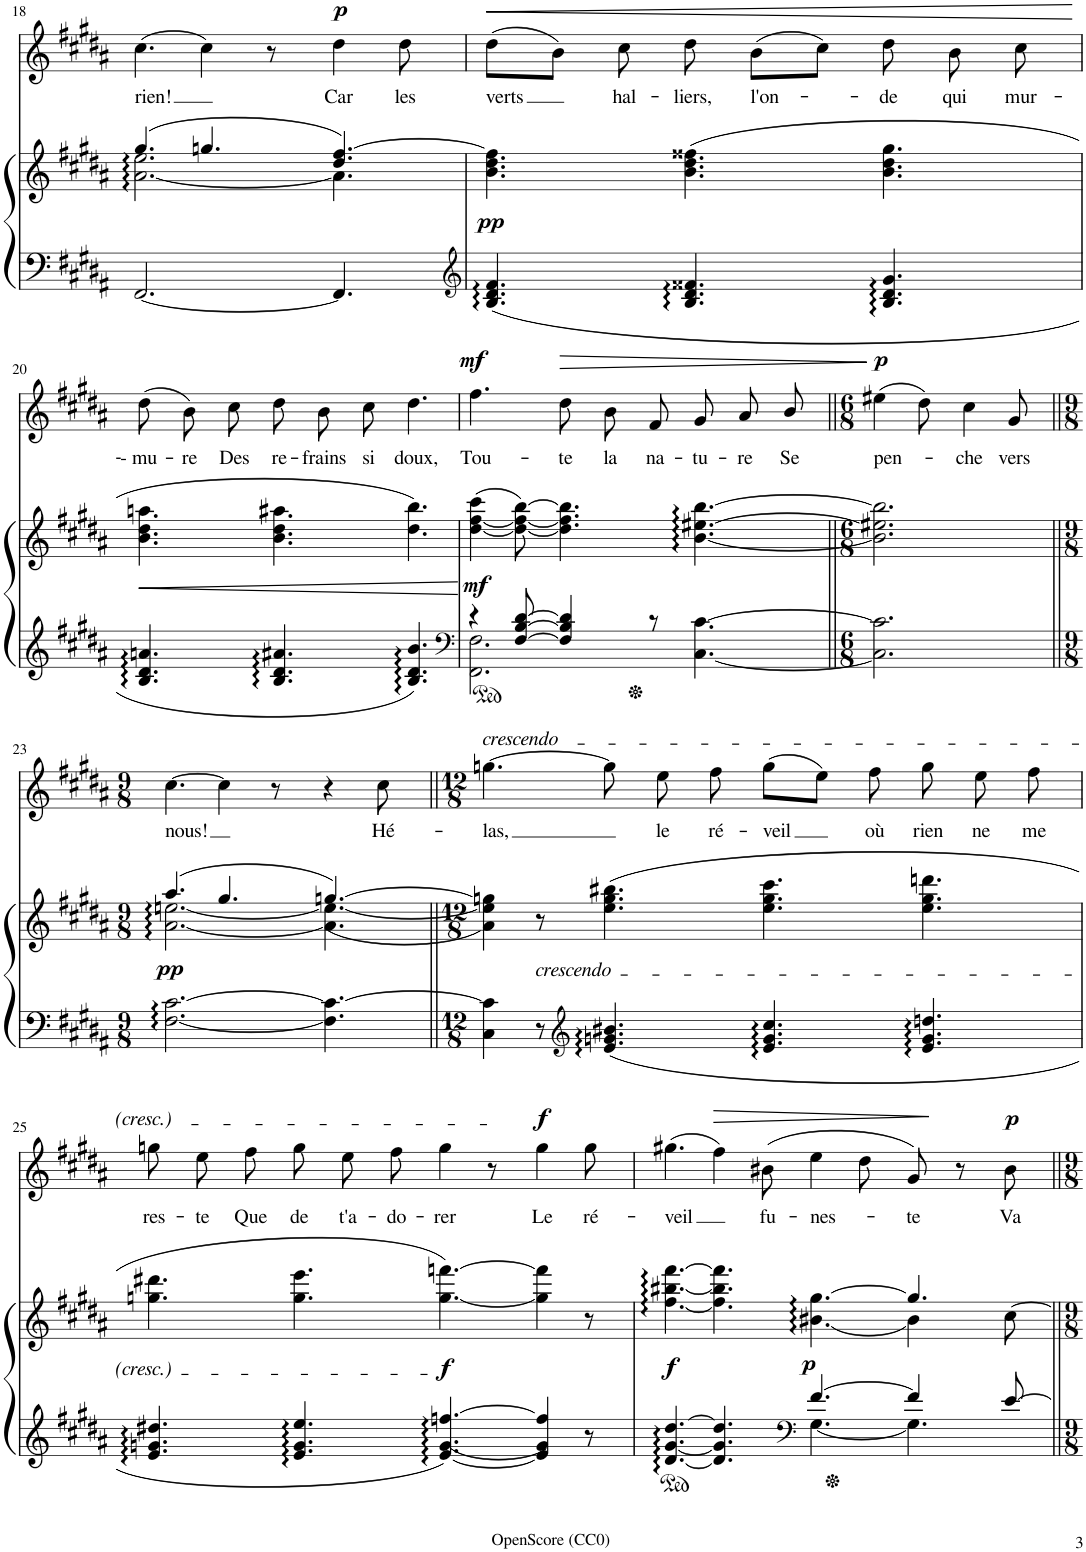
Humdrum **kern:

**kern	**kern	**dynam	**kern	**text	**dynam
*part2	*part2	*part2	*part1	*part1	*part1
*staff3	*staff2	*staff2/3	*staff1	*staff1	*staff1
*I"Piano	*	*	*I"Chant Voice	*	*
*I'Pno	*	*	*	*	*
!!LO:PB:g=z
*clefF4	*clefG2	*	*clefG2	*	*
*k[f#c#g#d#a#]	*k[f#c#g#d#a#]	*	*k[f#c#g#d#a#]	*	*
*M9/8	*M9/8	*	*M9/8	*	*
=18	=18	=18	=18	=18	=18
*	*^	*	*	*	*
!	!	!	!	!	!LO:LY:b	!
[2.FF#/	(4.gg#/	[2.a#\ 2.ee\	.	[4.cc#\	rien!	.
.	4.ggn/	.	.	4cc#\]	.	.
.	.	.	.	8r	.	.
!	!	!	!	!	!LO:LY:b	!LO:DY:a
4.FF#/]	4.dd#/ [4.ff#/)	4.a#\]	.	4dd#\	Car	p
!	!	!	!	!	!LO:LY:b	!
.	.	.	.	8dd#\	les	.
*	*v	*v	*	*	*	*
=19	=19	=19	=19	=19	=19
*clefG2	*	*	*	*	*
!	!	!LO:DY:b	!	!LO:LY:b	!LO:HP:b
4.B/ 4.d#/ 4.f#/	4.b\ 4.dd#\ 4.ff#\]	pp	(8dd#\L	verts	<
.	.	.	8b\J)	.	.
!	!	!	!	!LO:LY:b	!
.	.	.	8cc#\	hal-	.
!	!	!	!	!LO:LY:b	!
4.B/ 4.d#/ 4.f##X/	(>4.b\ 4.dd#\ 4.ff##X\	.	8dd#\	-liers,	.
!	!	!	!	!LO:LY:b	!
.	.	.	(8b\L	l'on-	.
.	.	.	8cc#\J)	.	.
!	!	!	!	!LO:LY:b	!
4.B/ 4.d#/ 4.g#/	4.b\ 4.dd#\ 4.gg#\	.	8dd#\	-de	.
!	!	!	!	!LO:LY:b	!
.	.	.	8b\	qui	.
!	!	!	!	!LO:LY:b	!
.	.	.	8cc#\	mur-	.
.	.	.	.	.	[
!!LO:LB:g=z
=20	=20	=20	=20	=20	=20
!	!	!LO:HP:b	!	!LO:LY:b	!
4.B/ 4.d#/ 4.an/	4.b\ 4.dd#\ 4.aan\	<	(8dd#\	-- mu-	.
!	!	!	!	!LO:LY:b	!
.	.	.	8b\)	-re	.
!	!	!	!	!LO:LY:b	!
.	.	.	8cc#\	Des	.
!	!	!	!	!LO:LY:b	!
4.B/ 4.d#/ 4.a#X/	4.b\ 4.dd#\ 4.aa#X\	.	8dd#\	re-	.
!	!	!	!	!LO:LY:b	!
.	.	.	8b\	-frains	.
!	!	!	!	!LO:LY:b	!
.	.	.	8cc#\	si	.
!	!	!	!	!LO:LY:b	!
4.B/ 4.d#/ 4.b/	4.dd#\ 4.bb\)	.	4.dd#\	doux,	.
.	.	[	.	.	.
=21	=21	=21	=21	=21	=21
*clefF4	*	*	*	*	*
*^	*	*	*	*	*
!	!	!	!LO:DY:b	!	!LO:LY:b	!LO:DY:a
4r	2.FF#\ 2.F#\	(>[4dd#\ [<4ff#\ 4ccc#\	mf	4.ff#\	Tou-	mf
[8F#/ [8B/ [8d#/	.	8dd#\_ 8ff#\_ [8bb\)	.	.	.	.
!	!	!	!	!	!LO:LY:b	!LO:HP:b
4F#/] 4B/] 4d#/]	.	4.dd#\] 4.ff#\] 4.bb\]	.	8dd#\	-te	>
!	!	!	!	!	!LO:LY:b	!
.	.	.	.	8b\	la	.
!	!	!	!	!	!LO:LY:b	!
8r	.	.	.	8f#/	na-	.
!	!	!	!	!	!LO:LY:b	!
4.ryy	[4.C#\ [>4.c#\	[4.b\ [4.ee#X\ [4.bb\	.	8g#/	-tu-	.
!	!	!	!	!	!LO:LY:b	!
.	.	.	.	8a#/	-re	.
!	!	!	!	!	!LO:LY:b	!
.	.	.	.	8b/	Se	.
*v	*v	*	*	*	*	*
.	.	.	.	.	]
=22||	=22||	=22||	=22||	=22||	=22||
*M6/8	*M6/8	*	*M6/8	*	*
!	!	!	!	!LO:LY:b	!LO:DY:a
2.C#\] 2.c#\]	2.b\] 2.ee#X\] 2.bb\]	.	(4ee#X\	pen-	p
.	.	.	8dd#\)	.	.
!	!	!	!	!LO:LY:b	!
.	.	.	4cc#\	-che	.
!	!	!	!	!LO:LY:b	!
.	.	.	8g#/	vers	.
!!LO:LB:g=z
=23||	=23||	=23||	=23||	=23||	=23||
*M9/8	*M9/8	*	*M9/8	*	*
*	*^	*	*	*	*
!	!	!	!LO:DY:b	!	!LO:LY:b	!
[2.F#\ [2.c#\	(4.aa#/	[2.a#\ [2.een\	pp	[4.cc#\	nous!	.
.	4.gg#/	.	.	4cc#\]	.	.
.	.	.	.	8r	.	.
4.F#\] 4.c#\_	[4.ggn/)	(<4.a#\] 4.ee\_	.	4r	.	.
!	!	!	!	!	!LO:LY:b	!
.	.	.	.	8cc#\	Hé-	.
*	*v	*v	*	*	*	*
=24||	=24||	=24||	=24||	=24||	=24||
*M12/8	*M12/8	*	*M12/8	*	*
!	!	!	!LO:TX:a:i:t=crescendo	!	!
!	!	!	!	!LO:LY:b	!
4C#\ 4c#\]	4a#\ 4ee\] 4ggn\])	.	[4.ggn\	-las,	.
!	!LO:TX:b:i:t=crescendo	!	!	!	!
8r	8r	.	.	.	.
*clefG2	*	*	*	*	*
4.e/ 4.gn/ 4.b#X/	(4.ee\ 4.ggn\ 4.bb#X\	.	8gg\]	.	.
!	!	!	!	!LO:LY:b	!
.	.	.	8ee\	le	.
!	!	!	!	!LO:LY:b	!
.	.	.	8ff#\	ré-	.
!	!	!	!	!LO:LY:b	!
4.e/ 4.g/ 4.cc#/	4.ee\ 4.gg\ 4.ccc#\	.	(8gg\L	-veil	.
.	.	.	8ee\J)	.	.
!	!	!	!	!LO:LY:b	!
.	.	.	8ff#\	où	.
!	!	!	!	!LO:LY:b	!
4.e/ 4.g/ 4.ddn/	4.ee\ 4.gg\ 4.dddn\	.	8gg\	rien	.
!	!	!	!	!LO:LY:b	!
.	.	.	8ee\	ne	.
!	!	!	!	!LO:LY:b	!
.	.	.	8ff#\	me	.
!!LO:LB:g=z
=25	=25	=25	=25	=25	=25
!	!	!	!	!LO:LY:b	!
4.e/ 4.gn/ 4.dd#X/	4.ggn\ 4.ddd#X\	.	8ggn\	res-	.
!	!	!	!	!LO:LY:b	!
.	.	.	8ee\	-te	.
!	!	!	!	!LO:LY:b	!
.	.	.	8ff#\	Que	.
!	!	!	!	!LO:LY:b	!
4.e/ 4.g/ 4.ee/	4.gg\ 4.eee\	.	8gg\	de	.
!	!	!	!	!LO:LY:b	!
.	.	.	8ee\	t'a-	.
!	!	!	!	!LO:LY:b	!
.	.	.	8ff#\	-do-	.
!	!	!LO:DY:b	!	!LO:LY:b	!
[4.e/ 4.g/ [4.ffn/	[4.gg\ [4.fffn\)	f	4gg\	-rer	.
.	.	.	8r	.	.
!	!	!	!	!LO:LY:b	!LO:DY:a
4e/] 4g/ 4ff/]	4gg\] 4fff\]	.	4gg\	Le	f
!	!	!	!	!LO:LY:b	!
8r	8r	.	8gg\	ré-	.
=26	=26	=26	=26	=26	=26
*^	*^	*	*	*	*
!	!	!	!	!LO:DY:b	!	!LO:LY:b	!
[<4.d#/ [<4.g#/ [4.dd#/	4.ryy	4.ryy	[4.ff#\ [4.bb#X\ [>4.fff#\	f	(4.gg#X\	-veil	.
!	!	!	!	!	!	!	!LO:HP:b
4.d#/] 4.g#/] 4.dd#/]	4.ryy	4.ryy	4.ff#\] 4.bb#\] 4.fff#\]	.	4ff#\)	.	>
!	!	!	!	!	!	!LO:LY:b	!
.	.	.	.	.	(8b#X\	fu-	.
*clefF4	*	*	*	*	*	*	*
!	!	!	!	!LO:DY:b	!	!LO:LY:b	!
[4.f#/	[4.G#\	4.ryy	[4.b#X\ [>4.gg#\	p	4ee\	-nes-	.
.	.	.	.	.	8dd#\	.	.
!	!	!	!	!	!	!LO:LY:b	!
4f#/]	4.G#\]	4.gg#/]	4b#\]	.	8g#/)	-te	.
.	.	.	.	.	8r	.	]
!	!	!	!	!	!	!LO:LY:b	!LO:DY:a
[8e/	.	.	[>8cc#\	.	8b#\	Va	p
*v	*v	*	*	*	*	*	*
*	*v	*v	*	*	*	*
=||	=||	=||	=||	=||	=||
*-	*-	*-	*-	*-	*-
